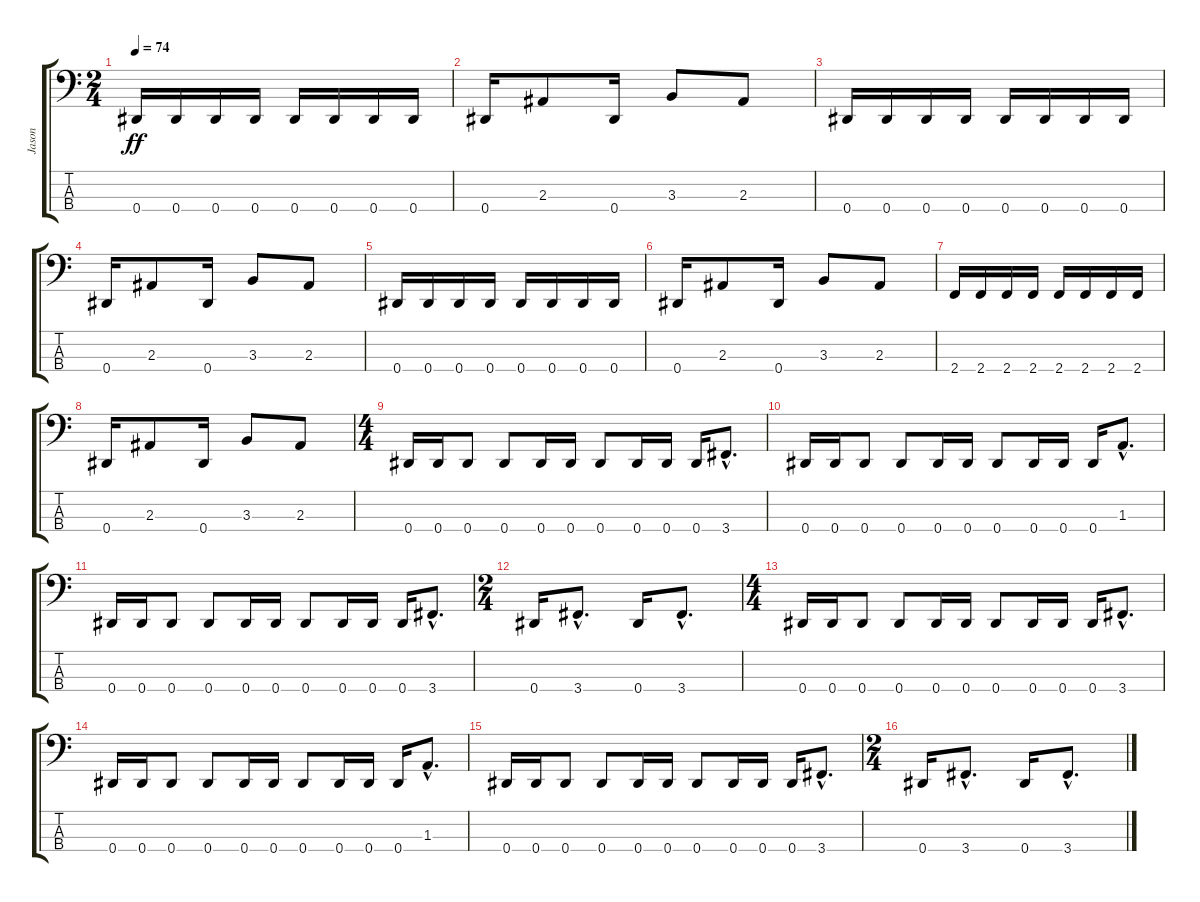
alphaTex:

\track ("Jason" "Jason") {instrument electricbasspick}
\staff {score tabs}
\tuning (Gb2 Db2 Ab1 Eb1) {hide}
\ts (2 4)
\tempo 74
\clef f4
\ks c
0.4.16{dy ff} 0.4.16 0.4.16 0.4.16 0.4.16 0.4.16 0.4.16 0.4.16 |
0.4.16 2.3.8 0.4.16 3.3.8 2.3.8 |
0.4.16 0.4.16 0.4.16 0.4.16 0.4.16 0.4.16 0.4.16 0.4.16 |
0.4.16 2.3.8 0.4.16 3.3.8 2.3.8 |
0.4.16 0.4.16 0.4.16 0.4.16 0.4.16 0.4.16 0.4.16 0.4.16 |
0.4.16 2.3.8 0.4.16 3.3.8 2.3.8 |
2.4.16 2.4.16 2.4.16 2.4.16 2.4.16 2.4.16 2.4.16 2.4.16 |
0.4.16 2.3.8 0.4.16 3.3.8 2.3.8 |
\ts (4 4)
0.4.16 0.4.16 0.4.8 0.4.8 0.4.16 0.4.16 0.4.8 0.4.16 0.4.16 0.4.16 3.4{hac}.8{d} |
0.4.16 0.4.16 0.4.8 0.4.8 0.4.16 0.4.16 0.4.8 0.4.16 0.4.16 0.4.16 1.3{hac}.8{d} |
0.4.16 0.4.16 0.4.8 0.4.8 0.4.16 0.4.16 0.4.8 0.4.16 0.4.16 0.4.16 3.4{hac}.8{d} |
\ts (2 4)
0.4.16 3.4{hac}.8{d} 0.4.16 3.4{hac}.8{d} |
\ts (4 4)
0.4.16 0.4.16 0.4.8 0.4.8 0.4.16 0.4.16 0.4.8 0.4.16 0.4.16 0.4.16 3.4{hac}.8{d} |
0.4.16 0.4.16 0.4.8 0.4.8 0.4.16 0.4.16 0.4.8 0.4.16 0.4.16 0.4.16 1.3{hac}.8{d} |
0.4.16 0.4.16 0.4.8 0.4.8 0.4.16 0.4.16 0.4.8 0.4.16 0.4.16 0.4.16 3.4{hac}.8{d} |
\ts (2 4)
0.4.16 3.4{hac}.8{d} 0.4.16 3.4{hac}.8{d}
